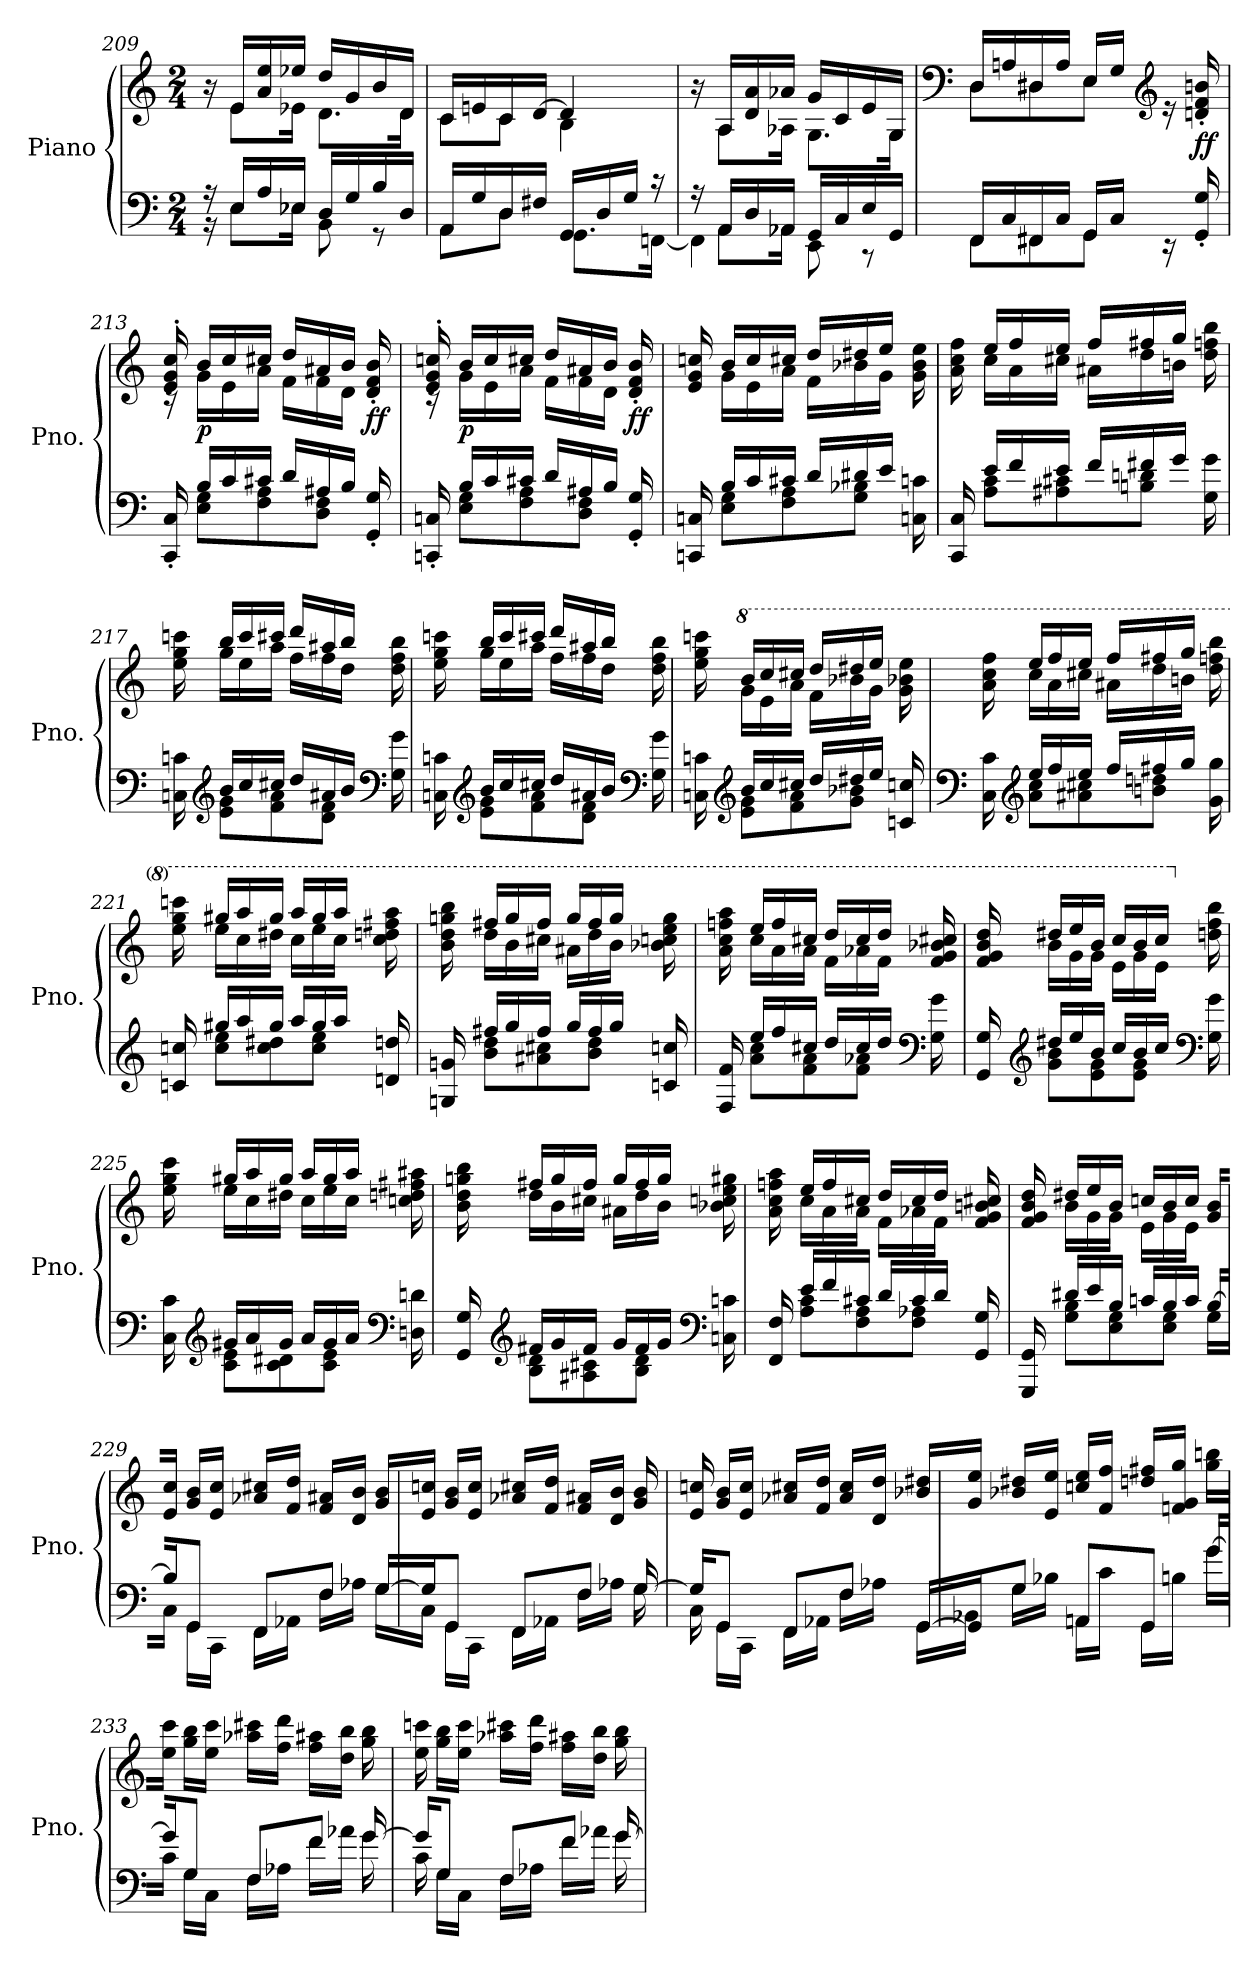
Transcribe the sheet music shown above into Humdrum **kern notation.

**kern	**kern	**dynam
*part1	*part1	*part1
*staff2	*staff1	*staff1/2
*I"Piano	*	*
*I'Pno.	*	*
*clefF4	*clefG2	*
*k[]	*k[]	*
*M2/4	*M2/4	*
=209	=209	=209
*^	*^	*
16r	16r	16r	16ryy	.
16E/LL	8E\L	16e/LL	8e\L	.
16A/	.	16a/ 16ee/	.	.
16E-X/JJ	16E-\Jk	16ee-X/JJ	16e-X\Jk	.
16D/LL	8BB\	16dd/LL	8.d\L	.
16G/	.	16g/	.	.
16B/	8r	16b/	.	.
16D/JJ	.	16d/JJ	16d\Jk	.
=210	=210	=210	=210	=210
16AA/LL	8AA\L	16c/LL	8c\L	.
16G/	.	16en/	.	.
16D/	8D\J	16c/	8c\J	.
16F#X/JJ	.	[16d/JJ	.	.
16GG/LL	8.GG\L	4d/]	4B\	.
16D/	.	.	.	.
16G/JJ	.	.	.	.
16r	[16FFn\Jk	.	.	.
!!LO:PB:g=z	!!
=211	=211	=211	=211	=211
*	*^	*	*	*
16r	16rGGyy	4FF\]	16r	16ryy	.
16AA/LL	8AA\L	.	16A/LL	8A\L	.
16D/	.	.	16d/ 16a/	.	.
16AA-X/JJ	16AA-\Jk	.	16a-X/JJ	16A-X\Jk	.
16GG/LL	8EE\	4ryy	16g/LL	8.G\L	.
16C/	.	.	16c/	.	.
16E/	8r	.	16e/	.	.
16GG/JJ	.	.	16G/JJ	16G\Jk	.
*v	*v	*v	*	*	*
=212	=212	=212	=212
*	*clefF4	*	*
*^	*	*	*
16FF/LL	8FF\L	16D/LL	8D\L	.
16C/	.	16An/	.	.
16FF#X/	8FF#\	16D#X/	8D#\	.
16C/JJ	.	16A/JJ	.	.
16GG/LL	8GG\J	16E/LL	8E\J	.
16C/JJ	.	16G/JJ	.	.
*	*	*clefG2	*	*
16rEE	8rEEyy	16re	8ryy	.
!	!	!	!	!LO:DY:b
16GG/' 16G/'	.	16dn/' 16f/' 16bn/'	.	ff
=213	=213	=213	=213	=213
16CC/' 16C/'	16rCCyy	16e/' 16g/' 16cc/'	16rc	.
!	!	!	!	!LO:DY:b
16B/LL	8E\ 8G\L	16b/LL	16g\LL	p
16c/	.	16cc/	16e\	.
16c#X/JJ	8F\ 8A\	16cc#X/JJ	16a\JJ	.
16d/LL	.	16dd/LL	16f\LL	.
16A#X/	8D\ 8F\J	16a#X/	16f\	.
16B/JJ	.	16b/JJ	16d\JJ	.
!	!	!	!	!LO:DY:b
16GG/' 16G/'	16rCCyy	16d/' 16f/' 16b/'	16reyy	ff
=214	=214	=214	=214	=214
16CCn/' 16Cn/'	16rCCyy	16e/' 16g/' 16ccn/'	16rc	.
!	!	!	!	!LO:DY:b
16B/LL	8E\ 8G\L	16b/LL	16g\LL	p
16c/	.	16cc/	16e\	.
16c#X/JJ	8F\ 8A\	16cc#X/JJ	16a\JJ	.
16d/LL	.	16dd/LL	16f\LL	.
16A#X/	8D\ 8F\J	16a#X/	16f\	.
16B/JJ	.	16b/JJ	16d\JJ	.
!	!	!	!	!LO:DY:b
16GG/' 16G/'	16rCCyy	16d/' 16f/' 16b/'	16reyy	ff
!!LO:LB:g=z	!!
=215	=215	=215	=215	=215
16CCn/ 16Cn/	16rCCyy	16e/ 16g/ 16ccn/	16reyy	.
16B/LL	8E\ 8G\L	16b/LL	16g\LL	.
16c/	.	16cc/	16e\	.
16c#X/JJ	8F\ 8A\	16cc#X/JJ	16a\JJ	.
16d/LL	.	16dd/LL	16f\LL	.
16d#X/	8G\ 8B-X\J	16dd#X/	16b-X\	.
16e/JJ	.	16ee/JJ	16g\JJ	.
16Cn\ 16cn\	16rBByy	16g\ 16b-\ 16ee\	16reyy	.
=216	=216	=216	=216	=216
16CC/ 16C/	16rCCyy	16a\ 16cc\ 16ff\	16rcyy	.
16e/LL	8A\ 8c\L	16ee/LL	16cc\LL	.
16f/	.	16ff/	16a\	.
16e/JJ	8A#X\ 8c#X\	16ee/JJ	16cc#X\JJ	.
16f/LL	.	16ff/LL	16a#X\LL	.
16f#X/	8Bn\ 8dn\J	16ff#X/	16dd\	.
16g/JJ	.	16gg/JJ	16bn\JJ	.
16G\ 16g\	16rGGyy	16dd\ 16ffn\ 16bb\	16reyy	.
=217	=217	=217	=217	=217
16Cn\ 16cn\	16rCCyy	16ee\ 16gg\ 16cccn\	16rgyy	.
*clefG2	*	*	*	*
16b/LL	8e\ 8g\L	16bb/LL	16gg\LL	.
16cc/	.	16ccc/	16ee\	.
16cc#X/JJ	8f\ 8a\	16ccc#X/JJ	16aa\JJ	.
16dd/LL	.	16ddd/LL	16ff\LL	.
16a#X/	8d\ 8f\J	16aa#X/	16ff\	.
16b/JJ	.	16bb/JJ	16dd\JJ	.
*clefF4	*	*	*	*
16G\ 16g\	16ryy	16dd\ 16ff\ 16bb\	16ryy	.
!!LO:LB:g=z	!!
=218	=218	=218	=218	=218
16Cn\ 16cn\	16rCCyy	16ee\ 16gg\ 16cccn\	16rgyy	.
*clefG2	*	*	*	*
16b/LL	8e\ 8g\L	16bb/LL	16gg\LL	.
16cc/	.	16ccc/	16ee\	.
16cc#X/JJ	8f\ 8a\	16ccc#X/JJ	16aa\JJ	.
16dd/LL	.	16ddd/LL	16ff\LL	.
16a#X/	8d\ 8f\J	16aa#X/	16ff\	.
16b/JJ	.	16bb/JJ	16dd\JJ	.
*clefF4	*	*	*	*
16G\ 16g\	16ryy	16dd\ 16ff\ 16bb\	16ryy	.
=219	=219	=219	=219	=219
16Cn\ 16cn\	16rEEEEyy	16ee\ 16gg\ 16cccn\	16reyy	.
*clefG2	*	*	*	*
*	*	*8va	*	*
16b/LL	8e\ 8g\L	16bb/LL	16gg\LL	.
16cc/	.	16ccc/	16ee\	.
16cc#X/JJ	8f\ 8a\	16ccc#X/JJ	16aa\JJ	.
16dd/LL	.	16ddd/LL	16ff\LL	.
16dd#X/	8g\ 8b-X\J	16ddd#X/	16bb-X\	.
16ee/JJ	.	16eee/JJ	16gg\JJ	.
16cn/ 16ccn/	16rAyy	16gg\ 16bb-X\ 16eee\	16reyy	.
=220	=220	=220	=220	=220
*clefF4	*	*	*	*
16C\ 16c\	16rBBBByy	16aa\ 16ccc\ 16fff\	16rcyy	.
*clefG2	*	*	*	*
16ee/LL	8a\ 8cc\L	16eee/LL	16ccc\LL	.
16ff/	.	16fff/	16aa\	.
16ee/JJ	8a#X\ 8cc#X\	16eee/JJ	16ccc#X\JJ	.
16ff/LL	.	16fff/LL	16aa#X\LL	.
16ff#X/	8bn\ 8ddn\J	16fff#X/	16ddd\	.
16gg/JJ	.	16ggg/JJ	16bbn\JJ	.
16g\ 16gg\	16reyy	16ddd\ 16fffn\ 16bbb\	16reyy	.
!!LO:LB:g=z	!!
=221	=221	=221	=221	=221
16cn/ 16ccn/	16rAyy	16eee\ 16ggg\ 16ccccn\	16rgyy	.
16gg#X/LL	8cc\ 8ee\L	16ggg#X/LL	16eee\LL	.
16aa/	.	16aaa/	16ccc\	.
16gg#/JJ	8cc\ 8dd#X\	16ggg#/JJ	16ddd#X\JJ	.
16aa/LL	.	16aaa/LL	16ccc\LL	.
16gg#/	8cc\ 8ee\J	16ggg#/	16eee\	.
16aa/JJ	.	16aaa/JJ	16ccc\JJ	.
16dn/ 16ddn/	16rAyy	16ccc\ 16dddn\ 16fff#X\ 16aaa\	16reyy	.
=222	=222	=222	=222	=222
16Gn/ 16gn/	16rFyy	16bb\ 16ddd\ 16gggn\ 16bbb\	16rcyy	.
16ff#X/LL	8b\ 8dd\L	16fff#X/LL	16ddd\LL	.
16gg/	.	16ggg/	16bb\	.
16ff#/JJ	8a#X\ 8cc#X\	16fff#/JJ	16ccc#X\JJ	.
16gg/LL	.	16ggg/LL	16aa#X\LL	.
16ff#/	8b\ 8dd\J	16fff#/	16ddd\	.
16gg/JJ	.	16ggg/JJ	16bb\JJ	.
16cn/ 16ccn/	16rAyy	16bb-X\ 16cccn\ 16eee\ 16ggg\	16reyy	.
=223	=223	=223	=223	=223
16F/ 16f/	16rffyy	16aa\ 16ccc\ 16fffn\ 16aaa\	16rcyy	.
16ee/LL	8a\ 8cc\L	16eee/LL	16ccc\LL	.
16ff/	.	16fff/	16aa\	.
16cc#X/JJ	8f\ 8a\	16ccc#X/JJ	16aa\JJ	.
16dd/LL	.	16ddd/LL	16ff\LL	.
16cc#/	8f\ 8a-X\J	16ccc#/	16aa-X\	.
16dd/JJ	.	16ddd/JJ	16ff\JJ	.
*clefF4	*	*	*	*
16G\ 16g\	16rEEyy	16ff/ 16gg/ 16bb-X/ 16ccc#X/	16reyy	.
=224	=224	=224	=224	=224
16GG/ 16G/	16rGGyy	16ff/ 16gg/ 16bb/ 16ddd/	16reyy	.
*clefG2	*	*	*	*
16dd#X/LL	8g\ 8b\L	16ddd#X/LL	16bb\LL	.
16ee/	.	16eee/	16gg\	.
16b/JJ	8e\ 8g\	16bb/JJ	16gg\JJ	.
16cc/LL	.	16ccc/LL	16ee\LL	.
16b/	8e\ 8g\J	16bb/	16gg\	.
16cc/JJ	.	16ccc/JJ	16ee\JJ	.
*clefF4	*	*	*	*
*	*	*X8va	*	*
16G\ 16g\	16rCCyy	16ddn\ 16ff\ 16bb\	16reyy	.
!!LO:PB:g=z	!!
=225	=225	=225	=225	=225
16C\ 16c\	16rGGyy	16ee\ 16gg\ 16ccc\	16reyy	.
*clefG2	*	*	*	*
16g#X/LL	8c\ 8e\L	16gg#X/LL	16ee\LL	.
16a/	.	16aa/	16cc\	.
16g#/JJ	8c\ 8d#X\	16gg#/JJ	16dd#X\JJ	.
16a/LL	.	16aa/LL	16cc\LL	.
16g#/	8c\ 8e\J	16gg#/	16ee\	.
16a/JJ	.	16aa/JJ	16cc\JJ	.
*clefF4	*	*	*	*
16Dn\ 16dn\	16rGGyy	16ccn\ 16ddn\ 16ff#X\ 16aa#X\	16reyy	.
=226	=226	=226	=226	=226
16GG/ 16G/	16rEEyy	16b\ 16dd\ 16ggn\ 16bb\	16reyy	.
*clefG2	*	*	*	*
16f#X/LL	8B\ 8d\L	16ff#X/LL	16dd\LL	.
16g/	.	16gg/	16b\	.
16f#/JJ	8A#X\ 8c#X\	16ff#/JJ	16cc#X\JJ	.
16g/LL	.	16gg/LL	16a#X\LL	.
16f#/	8B\ 8d\J	16ff#/	16dd\	.
16g/JJ	.	16gg/JJ	16b\JJ	.
*clefF4	*	*	*	*
16Cn\ 16cn\	16rGGyy	16b-X\ 16ccn\ 16ee\ 16gg#X\	16reyy	.
=227	=227	=227	=227	=227
16FF/ 16F/	16rGGyy	16a\ 16cc\ 16ffn\ 16aa\	16reyy	.
16e/LL	8A\ 8c\L	16ee/LL	16cc\LL	.
16f/	.	16ff/	16a\	.
16c#X/JJ	8F\ 8A\	16cc#X/JJ	16a\JJ	.
16d/LL	.	16dd/LL	16f\LL	.
16c#/	8F\ 8A-X\J	16cc#/	16a-X\	.
16d/JJ	.	16dd/JJ	16f\JJ	.
16GG/ 16G/	16rGGyy	16f/ 16g/ 16bn/ 16cc#X/	16rcyy	.
!!LO:LB:g=z	!!
=228	=228	=228	=228	=228
16GGG/ 16GG/	16rAAAyy	16f/ 16g/ 16b/ 16dd/	16reyy	.
16d#X/LL	8G\ 8B\L	16dd#X/LL	16b\LL	.
16e/	.	16ee/	16g\	.
16B/JJ	8E\ 8G\	16b/JJ	16g\JJ	.
16cn/LL	.	16ccn/LL	16e\LL	.
16B/	8E\ 8G\J	16b/	16g\	.
16c/JJ	.	16cc/JJ	16e\JJ	.
[16B/LL	16G\LL	16g/ 16b/LL	16reyy	.
=229	=229	=229	=229	=229
16B/J]	16C\JJ	16e/ 16cc/JJ	4..ryy	.
8GG/J	16GG\LL	16g/ 16b/LL	.	.
.	16CC\JJ	16e/ 16cc/JJ	.	.
8FF/L	16FF\LL	16a-X/ 16cc#X/LL	.	.
.	16AA-X\JJ	16f/ 16dd/JJ	.	.
8F/J	16F\LL	16f/ 16a#X/LL	.	.
.	16A-X\JJ	16d/ 16b/JJ	.	.
[16G/LL	16G\LL	16g/ 16b/LL	16rAyy	.
=230	=230	=230	=230	=230
16G/J]	16C\JJ	16e/ 16ccn/JJ	4..ryy	.
8GG/J	16GG\LL	16g/ 16b/LL	.	.
.	16CC\JJ	16e/ 16cc/JJ	.	.
8FF/L	16FF\LL	16a-X/ 16cc#X/LL	.	.
.	16AA-X\JJ	16f/ 16dd/JJ	.	.
8F/J	16F\LL	16f/ 16a#X/LL	.	.
.	16A-X\JJ	16d/ 16b/JJ	.	.
[16G/	16G\	16g/ 16b/	16rcyy	.
*	*	*v	*v	*
!!LO:LB:g=z
=231	=231	=231	=231
16G/KL]	16C\	16e/ 16ccn/	.
8GG/J	16GG\LL	16g/ 16b/LL	.
.	16CC\JJ	16e/ 16cc/JJ	.
8FF/L	16FF\LL	16a-X/ 16cc#X/LL	.
.	16AA-X\JJ	16f/ 16dd/JJ	.
8F/J	16F\LL	16a-/ 16cc#/LL	.
.	16A-X\JJ	16d/ 16dd/JJ	.
[16GG/LL	16GG\LL	16b-X/ 16dd#X/LL	.
=232	=232	=232	=232
16GG/J]	16BB-X\JJ	16g/ 16ee/JJ	.
8G/J	16G\LL	16b-X/ 16dd#X/LL	.
.	16B-X\JJ	16e/ 16ee/JJ	.
8AAn/L	16AA\LL	16ccn/ 16ee/LL	.
.	16c\JJ	16f/ 16ff/JJ	.
8GG/J	16GG\LL	16ddn/ 16ff#X/LL	.
.	16Bn\JJ	16fn/ 16g/ 16gg/JJ	.
[16g/LL	16g\LL	16gg\ 16bbn\LL	.
=233	=233	=233	=233
16g/J]	16c\JJ	16ee\ 16ccc\JJ	.
8G/J	16G\LL	16gg\ 16bb\LL	.
.	16C\JJ	16ee\ 16ccc\JJ	.
8F/L	16F\LL	16aa-X\ 16ccc#X\LL	.
.	16A-X\JJ	16ff\ 16ddd\JJ	.
8f/J	16f\LL	16ff\ 16aa#X\LL	.
.	16a-X\JJ	16dd\ 16bb\JJ	.
[16g/	16g\	16gg\ 16bb\	.
!!LO:LB:g=z
=234	=234	=234	=234
16g/KL]	16c\	16ee\ 16cccn\	.
8G/J	16G\LL	16gg\ 16bb\LL	.
.	16C\JJ	16ee\ 16ccc\JJ	.
8F/L	16F\LL	16aa-X\ 16ccc#X\LL	.
.	16A-X\JJ	16ff\ 16ddd\JJ	.
8f/J	16f\LL	16ff\ 16aa#X\LL	.
.	16a-X\JJ	16dd\ 16bb\JJ	.
[16g/LL	16g\LL	16gg\ 16bb\LL	.
*v	*v	*	*
=	=	=
*-	*-	*-
